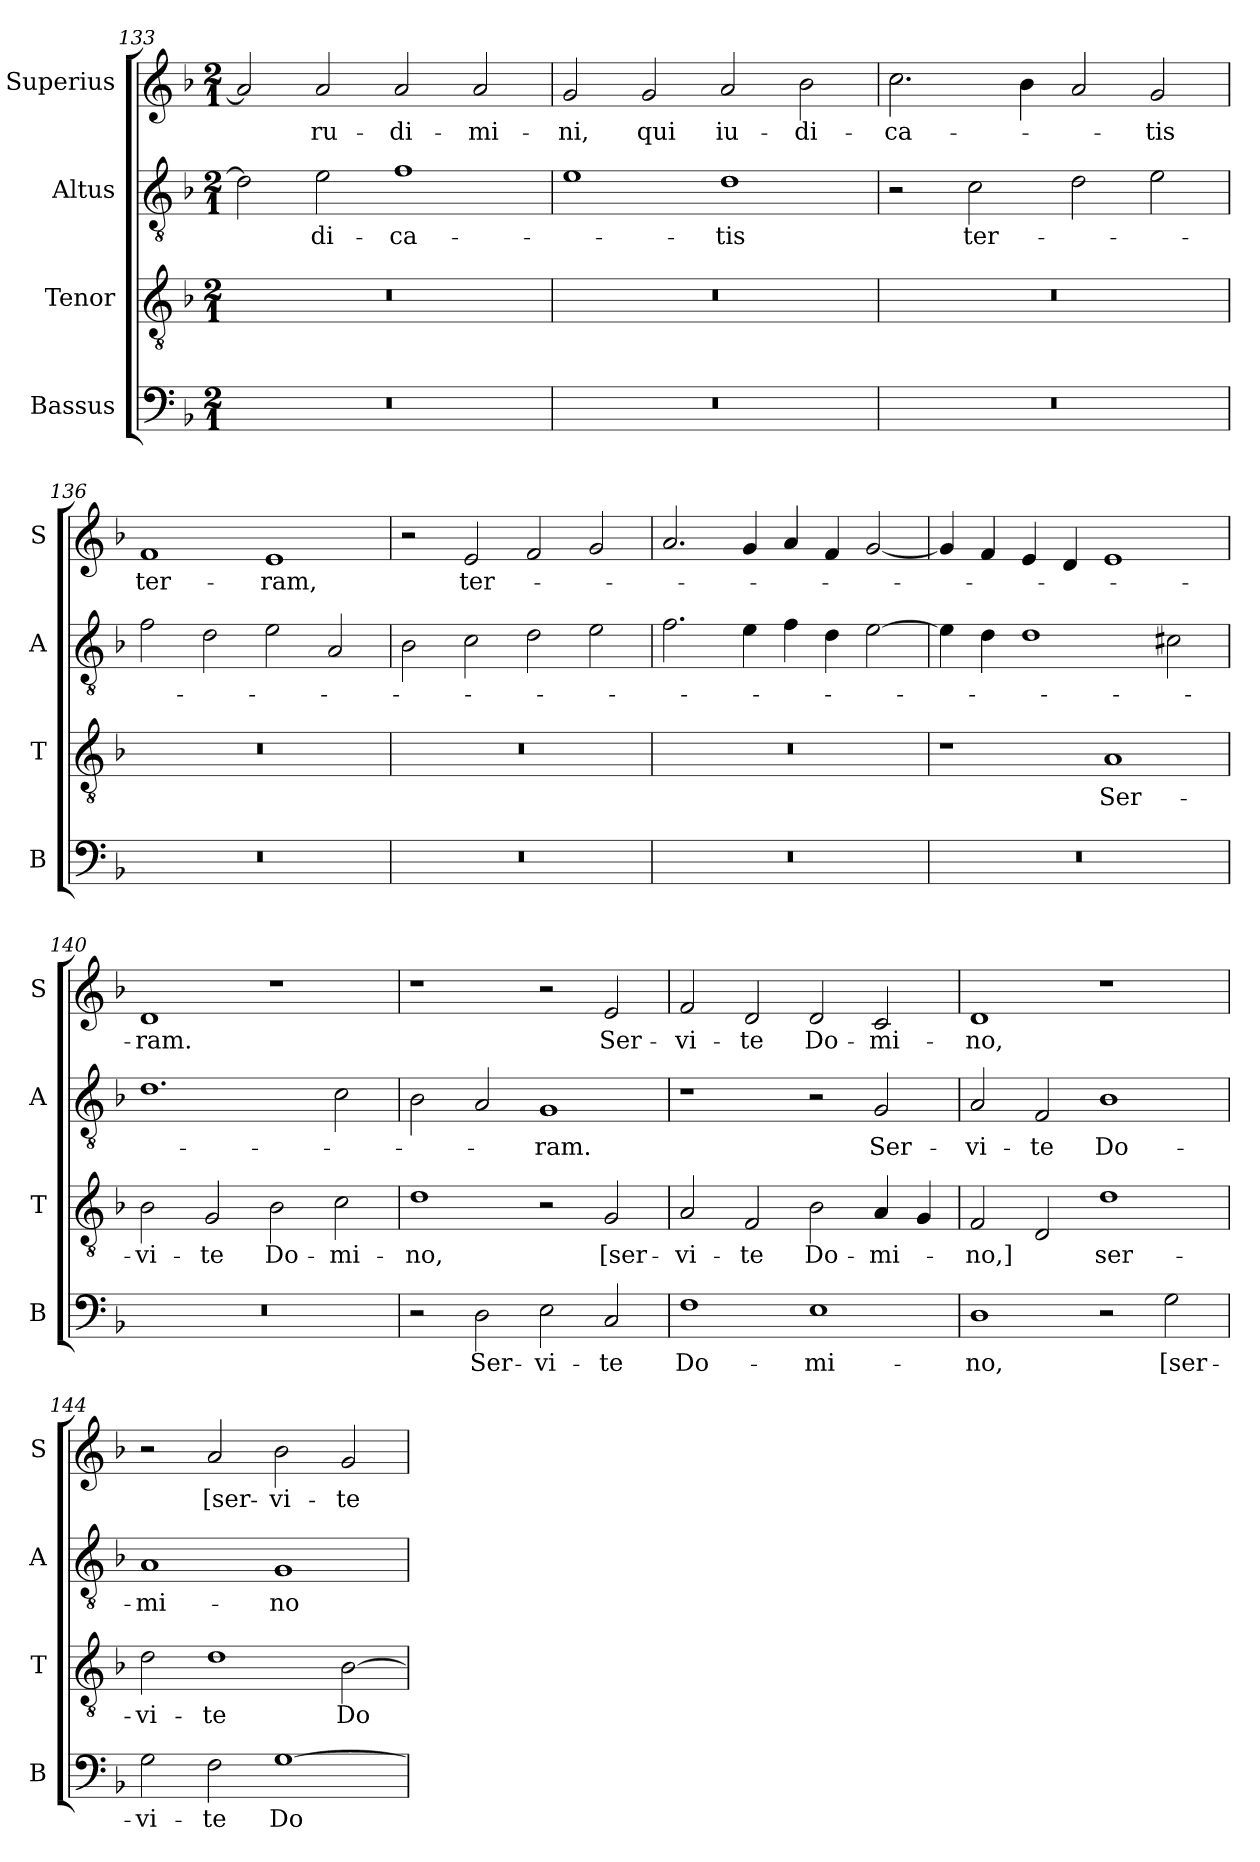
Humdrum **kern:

**kern	**text	**kern	**text	**kern	**text	**kern	**text
*part4	*part4	*part3	*part3	*part2	*part2	*part1	*part1
*staff4	*staff4	*staff3	*staff3	*staff2	*staff2	*staff1	*staff1
*I"Bassus	*	*I"Tenor	*	*I"Altus	*	*I"Superius	*
*I'B	*	*I'T	*	*I'A	*	*I'S	*
*clefF4	*	*clefGv2	*	*clefGv2	*	*clefG2	*
*k[b-]	*	*k[b-]	*	*k[b-]	*	*k[b-]	*
*F:	*	*F:	*	*F:	*	*F:	*
*M2/1	*	*M2/1	*	*M2/1	*	*M2/1	*
=133	=133	=133	=133	=133	=133	=133	=133
0r	.	0r	.	2d]	.	2a]	.
.	.	.	.	2e	-di-	2a	-ru-
.	.	.	.	1f	-ca-	2a	-di-
.	.	.	.	.	.	2a	-mi-
=134	=134	=134	=134	=134	=134	=134	=134
0r	.	0r	.	1e	.	2g	-ni,
.	.	.	.	.	.	2g	qui
.	.	.	.	1d	-tis	2a	iu-
.	.	.	.	.	.	2b-	-di-
=135	=135	=135	=135	=135	=135	=135	=135
0r	.	0r	.	2r	.	2.cc	-ca-
.	.	.	.	2c	ter-	.	.
.	.	.	.	.	.	4b-	.
.	.	.	.	2d	.	2a	.
.	.	.	.	2e	.	2g	-tis
=136	=136	=136	=136	=136	=136	=136	=136
0r	.	0r	.	2f	.	1f	ter-
.	.	.	.	2d	.	.	.
.	.	.	.	2e	.	1e	-ram,
.	.	.	.	2A	.	.	.
=137	=137	=137	=137	=137	=137	=137	=137
0r	.	0r	.	2B-	.	2r	.
.	.	.	.	2c	.	2e	ter-
.	.	.	.	2d	.	2f	.
.	.	.	.	2e	.	2g	.
=138	=138	=138	=138	=138	=138	=138	=138
0r	.	0r	.	2.f	.	2.a	.
.	.	.	.	4e	.	4g	.
.	.	.	.	4f	.	4a	.
.	.	.	.	4d	.	4f	.
.	.	.	.	[2e	.	[2g	.
=139	=139	=139	=139	=139	=139	=139	=139
0r	.	1r	.	4e]	.	4g]	.
.	.	.	.	4d	.	4f	.
.	.	.	.	1d	.	4e	.
.	.	.	.	.	.	4d	.
.	.	1A	Ser-	.	.	1e	.
.	.	.	.	2c#X	.	.	.
=140	=140	=140	=140	=140	=140	=140	=140
0r	.	2B-	-vi-	1.d	.	1d	-ram.
.	.	2G	-te	.	.	.	.
.	.	2B-	Do-	.	.	1r	.
.	.	2c	-mi-	2c	.	.	.
=141	=141	=141	=141	=141	=141	=141	=141
2r	.	1d	-no,	2B-	.	1r	.
2D	Ser-	.	.	2A	.	.	.
2E	-vi-	2r	.	1G	-ram.	2r	.
2C	-te	2G	[ser-	.	.	2e	Ser-
=142	=142	=142	=142	=142	=142	=142	=142
1F	Do-	2A	-vi-	1r	.	2f	-vi-
.	.	2F	-te	.	.	2d	-te
1E	-mi-	2B-	Do-	2r	.	2d	Do-
.	.	4A	-mi-	2G	Ser-	2c	-mi-
.	.	4G	.	.	.	.	.
=143	=143	=143	=143	=143	=143	=143	=143
1D	-no,	2F	-no,]	2A	-vi-	1d	-no,
.	.	2D	.	2F	-te	.	.
2r	.	1d	ser-	1B-	Do-	1r	.
2G	[ser-	.	.	.	.	.	.
=144	=144	=144	=144	=144	=144	=144	=144
2G	-vi-	2d	-vi-	1A	-mi-	2r	.
2F	-te	1d	-te	.	.	2a	[ser-
[1G	Do-	.	.	1G	-no	2b-	-vi-
.	.	[2B-	Do-	.	.	2g	-te
=	=	=	=	=	=	=	=
*-	*-	*-	*-	*-	*-	*-	*-
